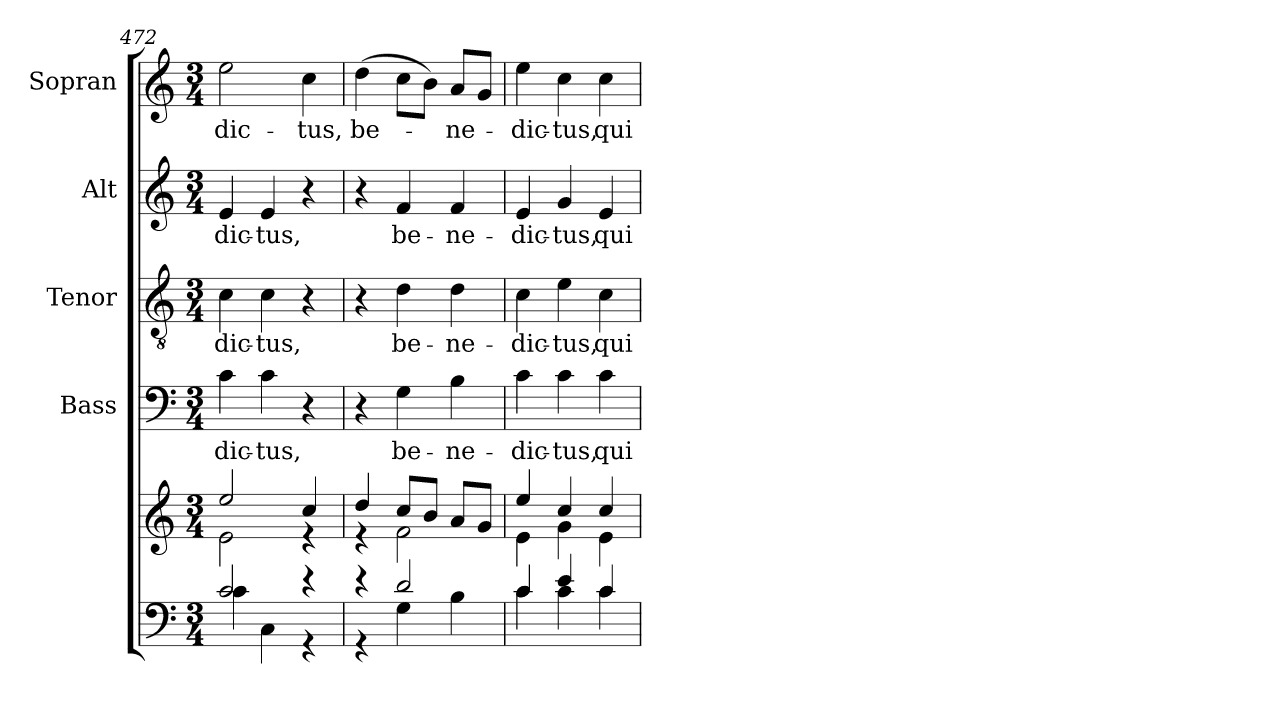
**kern	**kern	**kern	**text	**kern	**text	**kern	**text	**kern	**text
*part5	*part5	*part4	*part4	*part3	*part3	*part2	*part2	*part1	*part1
*staff6	*staff5	*staff4	*staff4	*staff3	*staff3	*staff2	*staff2	*staff1	*staff1
*	*	*I"Bass	*	*I"Tenor	*	*I"Alt	*	*I"Sopran	*
*	*	*I'B.	*	*I'T.	*	*I'A.	*	*I'S.	*
*clefF4	*clefG2	*clefF4	*	*clefGv2	*	*clefG2	*	*clefG2	*
*k[]	*k[]	*k[]	*	*k[]	*	*k[]	*	*k[]	*
*C:	*C:	*C:	*	*C:	*	*C:	*	*C:	*
*M3/4	*M3/4	*M3/4	*	*M3/4	*	*M3/4	*	*M3/4	*
=472	=472	=472	=472	=472	=472	=472	=472	=472	=472
*^	*^	*	*	*	*	*	*	*	*
!	!	!	!	!	!LO:LY:b	!	!LO:LY:b	!	!LO:LY:b	!	!LO:LY:b
2c/	4c\	2ee/	2e\	4c\	-dic-	4c\	-dic-	4e/	-dic-	2ee\	-dic-
!	!	!	!	!	!LO:LY:b	!	!LO:LY:b	!	!LO:LY:b	!	!
.	4C\	.	.	4c\	-tus,	4c\	-tus,	4e/	-tus,	.	.
!	!	!	!	!	!	!	!	!	!	!	!LO:LY:b
4r	4r	4cc/	4re	4r	.	4r	.	4r	.	4cc\	-tus,
=473	=473	=473	=473	=473	=473	=473	=473	=473	=473	=473	=473
!	!	!	!	!	!	!	!	!	!	!	!LO:LY:b
4r	4r	4dd/	4re	4r	.	4r	.	4r	.	(>4dd\	be-
!	!	!	!	!	!LO:LY:b	!	!LO:LY:b	!	!LO:LY:b	!	!
2d/	4G\	8cc/L	2f\	4G\	be-	4d\	be-	4f/	be-	8cc\L	.
.	.	8b/J	.	.	.	.	.	.	.	8b\J)	.
!	!	!	!	!	!LO:LY:b	!	!LO:LY:b	!	!LO:LY:b	!	!LO:LY:b
.	4B\	8a/L	.	4B\	-ne-	4d\	-ne-	4f/	-ne-	8a/L	-ne-
.	.	8g/J	.	.	.	.	.	.	.	8g/J	.
=474	=474	=474	=474	=474	=474	=474	=474	=474	=474	=474	=474
!	!	!	!	!	!LO:LY:b	!	!LO:LY:b	!	!LO:LY:b	!	!LO:LY:b
4c/	4c\	4ee/	4e\	4c\	-dic-	4c\	-dic-	4e/	-dic-	4ee\	-dic-
!	!	!	!	!	!LO:LY:b	!	!LO:LY:b	!	!LO:LY:b	!	!LO:LY:b
4e/	4c\	4cc/	4g\	4c\	-tus,	4e\	-tus,	4g/	-tus,	4cc\	-tus,
!	!	!	!	!	!LO:LY:b	!	!LO:LY:b	!	!LO:LY:b	!	!LO:LY:b
4c/	4c\	4cc/	4e\	4c\	qui	4c\	qui	4e/	qui	4cc\	qui
*v	*v	*	*	*	*	*	*	*	*	*	*
*	*v	*v	*	*	*	*	*	*	*	*
=	=	=	=	=	=	=	=	=	=
*-	*-	*-	*-	*-	*-	*-	*-	*-	*-
